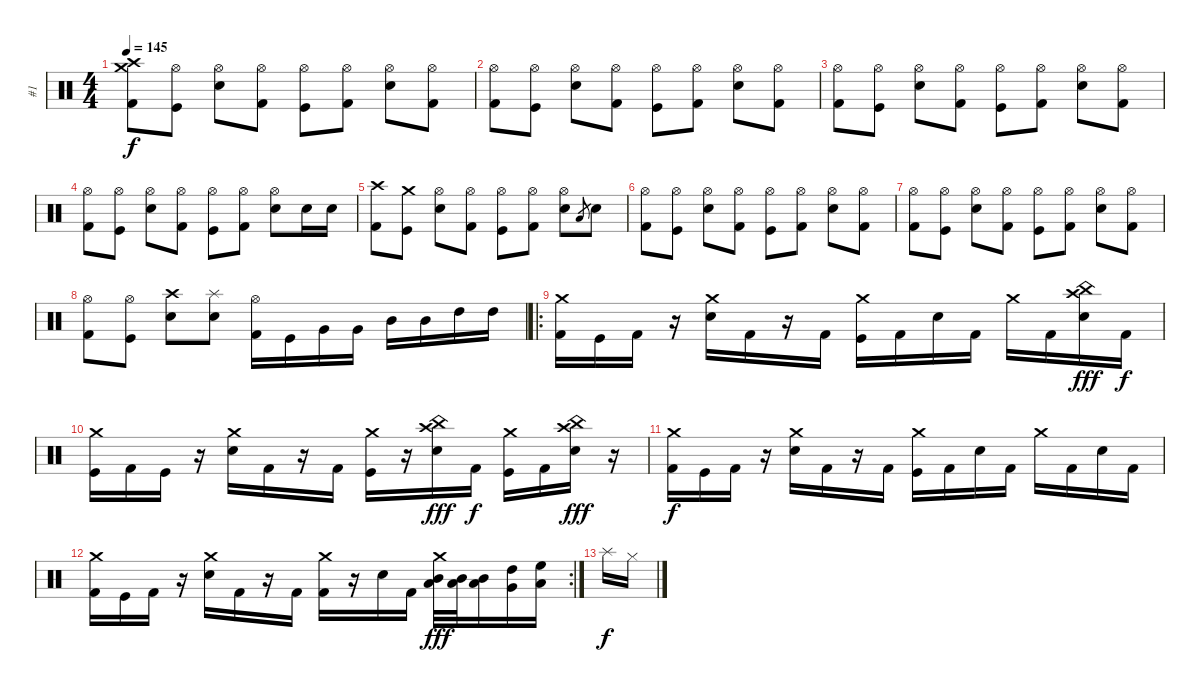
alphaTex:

\track ("#1" "#1") {instrument percussion}
\staff {score}
\articulation defaults
\ts (4 4)
\tempo 145
\clef neutral
\ks c
("Crash high (hit)" "Crash medium (hit)" "Kick (hit) 2").8{dy f} ("Hi-Hat (open)" "Kick (hit)").8 ("Hi-Hat (open)" "Electric Snare (hit)").8 ("Hi-Hat (open)" "Kick (hit) 2").8 ("Hi-Hat (open)" "Kick (hit)").8 ("Hi-Hat (open)" "Kick (hit) 2").8 ("Hi-Hat (open)" "Electric Snare (hit)").8 ("Hi-Hat (open)" "Kick (hit) 2").8 |
("Hi-Hat (open)" "Kick (hit) 2").8 ("Hi-Hat (open)" "Kick (hit)").8 ("Hi-Hat (open)" "Electric Snare (hit)").8 ("Hi-Hat (open)" "Kick (hit) 2").8 ("Hi-Hat (open)" "Kick (hit)").8 ("Hi-Hat (open)" "Kick (hit) 2").8 ("Hi-Hat (open)" "Electric Snare (hit)").8 ("Hi-Hat (open)" "Kick (hit) 2").8 |
("Hi-Hat (open)" "Kick (hit) 2").8 ("Hi-Hat (open)" "Kick (hit)").8 ("Hi-Hat (open)" "Electric Snare (hit)").8 ("Hi-Hat (open)" "Kick (hit) 2").8 ("Hi-Hat (open)" "Kick (hit)").8 ("Hi-Hat (open)" "Kick (hit) 2").8 ("Hi-Hat (open)" "Electric Snare (hit)").8 ("Hi-Hat (open)" "Kick (hit) 2").8 |
("Hi-Hat (open)" "Kick (hit) 2").8 ("Hi-Hat (open)" "Kick (hit)").8 ("Hi-Hat (open)" "Electric Snare (hit)").8 ("Hi-Hat (open)" "Kick (hit) 2").8 ("Hi-Hat (open)" "Kick (hit)").8 ("Hi-Hat (open)" "Kick (hit) 2").8 ("Hi-Hat (open)" "Electric Snare (hit)").8 "Electric Snare (hit)".16 "Electric Snare (hit)".16 |
("Crash high (hit)" "Kick (hit) 2").8 ("Crash medium (hit)" "Kick (hit)").8 ("Hi-Hat (open)" "Electric Snare (hit)").8 ("Hi-Hat (open)" "Kick (hit) 2").8 ("Hi-Hat (open)" "Kick (hit)").8 ("Hi-Hat (open)" "Kick (hit) 2").8 ("Hi-Hat (open)" "Electric Snare (hit)").8 "Low Floor Tom (hit)".8{gr} "Electric Snare (hit)".8 |
("Hi-Hat (open)" "Kick (hit) 2").8 ("Hi-Hat (open)" "Kick (hit)").8 ("Hi-Hat (open)" "Electric Snare (hit)").8 ("Hi-Hat (open)" "Kick (hit) 2").8 ("Hi-Hat (open)" "Kick (hit)").8 ("Hi-Hat (open)" "Kick (hit) 2").8 ("Hi-Hat (open)" "Electric Snare (hit)").8 ("Hi-Hat (open)" "Kick (hit) 2").8 |
("Hi-Hat (open)" "Kick (hit) 2").8 ("Hi-Hat (open)" "Kick (hit)").8 ("Hi-Hat (open)" "Electric Snare (hit)").8 ("Hi-Hat (open)" "Kick (hit) 2").8 ("Hi-Hat (open)" "Kick (hit)").8 ("Hi-Hat (open)" "Kick (hit) 2").8 ("Hi-Hat (open)" "Electric Snare (hit)").8 ("Hi-Hat (open)" "Kick (hit) 2").8 |
("Hi-Hat (open)" "Kick (hit) 2").8 ("Hi-Hat (open)" "Kick (hit)").8 ("Crash high (hit)" "Electric Snare (hit)").8 ("Splash (hit)" "Electric Snare (hit)").8 ("Hi-Hat (open)" "Kick (hit) 2").16 "Kick (hit)".16 "Very Low Tom (hit)".16 "Very Low Tom (hit)".16 "Mid Tom (hit)".16 "Mid Tom (hit)".16 "High Tom (hit)".16 "High Tom (hit)".16 |
\ro
("Crash medium (hit)" "Kick (hit) 2").16 "Kick (hit)".16 "Kick (hit) 2".16 r.16 ("Crash medium (hit)" "Electric Snare (hit)").16 "Kick (hit) 2".16 r.16 "Kick (hit) 2".16 ("Crash medium (hit)" "Kick (hit)").16 "Kick (hit) 2".16 "Electric Snare (hit)".16 "Kick (hit) 2".16 "Crash medium (hit)".16 "Kick (hit) 2".16 ("Crash high (hit)" "China (hit)" "Electric Snare (hit)").16{dy fff} "Kick (hit) 2".16{dy f} |
("Crash medium (hit)" "Kick (hit)").16 "Kick (hit) 2".16 "Kick (hit)".16 r.16 ("Crash medium (hit)" "Electric Snare (hit)").16 "Kick (hit) 2".16 r.16 "Kick (hit) 2".16 ("Crash medium (hit)" "Kick (hit)").16 r.16 ("Crash high (hit)" "China (hit)" "Electric Snare (hit)").16{dy fff} "Kick (hit) 2".16{dy f} ("Crash medium (hit)" "Kick (hit)").16 "Kick (hit) 2".16 ("Crash high (hit)" "China (hit)" "Electric Snare (hit)").16{dy fff} r.16 |
("Crash medium (hit)" "Kick (hit) 2").16{dy f} "Kick (hit)".16 "Kick (hit) 2".16 r.16 ("Crash medium (hit)" "Electric Snare (hit)").16 "Kick (hit) 2".16 r.16 "Kick (hit) 2".16 ("Crash medium (hit)" "Kick (hit)").16 "Kick (hit) 2".16 "Electric Snare (hit)".16 "Kick (hit) 2".16 "Crash medium (hit)".16 "Kick (hit) 2".16 "Electric Snare (hit)".16 "Kick (hit) 2".16 |
\rc 2
("Crash medium (hit)" "Kick (hit) 2").16 "Kick (hit)".16 "Kick (hit) 2".16 r.16 ("Crash medium (hit)" "Electric Snare (hit)").16 "Kick (hit) 2".16 r.16 "Kick (hit) 2".16 ("Crash medium (hit)" "Kick (hit) 2").16 r.16 "Electric Snare (hit)".16 "Kick (hit) 2".16 ("Crash medium (hit)" "Low Floor Tom (hit)" "Mid Tom (hit)").32{dy fff} ("Low Floor Tom (hit)" "Mid Tom (hit)").32 ("Low Floor Tom (hit)" "Mid Tom (hit)").16 ("Very Low Tom (hit)" "High Tom (hit)").16 ("Low Tom (hit)" "High Floor Tom (hit)").16 |
"Splash (hit)".16{dy f} "Hi-Hat (closed)".16
